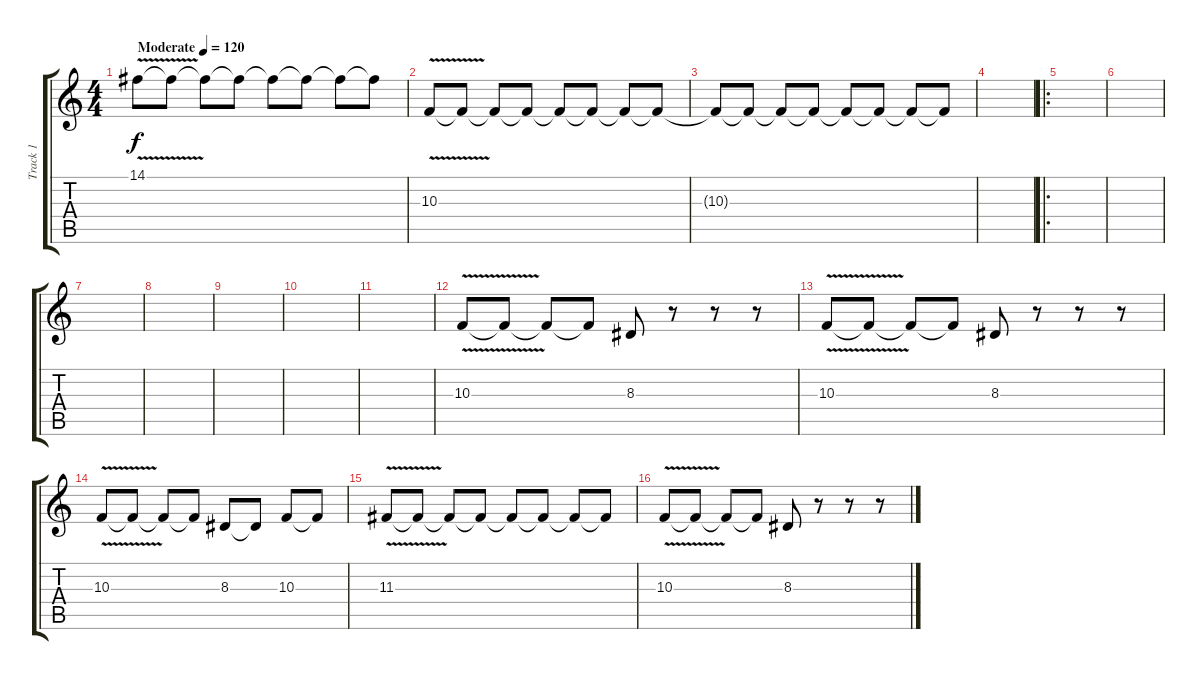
\track ("Track 1" "Track 1") {instrument viola}
\staff {score tabs}
\tuning (E4 B3 G3 D3 A2 E2) {hide}
\ts (4 4)
\tempo (120 "Moderate")
\clef g2
\ks c
14.1{v}.8{dy f instrument viola} 14.1{t}.8 14.1{t}.8 14.1{t}.8 14.1{t}.8 14.1{t}.8 14.1{t}.8 14.1{t}.8 |
10.3{v}.8 10.3{t}.8{volume 9} 10.3{t}.8 10.3{t}.8 10.3{t}.8 10.3{t}.8 10.3{t}.8 10.3{t}.8 |
10.3{t}.8 10.3{t}.8 10.3{t}.8 10.3{t}.8 10.3{t}.8 10.3{t}.8 10.3{t}.8 10.3{t}.8 |
|
\ro
|
|
|
|
|
|
|
10.3{v}.8{volume 16} 10.3{t}.8 10.3{t}.8 10.3{t}.8 8.3.8 r.8 r.8 r.8 |
10.3{v}.8 10.3{t}.8 10.3{t}.8 10.3{t}.8 8.3.8 r.8 r.8 r.8 |
10.3{v}.8 10.3{t}.8 10.3{t}.8 10.3{t}.8 8.3.8 8.3{t}.8 10.3.8 10.3{t}.8 |
11.3{v}.8 11.3{t}.8 11.3{t}.8 11.3{t}.8 11.3{t}.8 11.3{t}.8 11.3{t}.8 11.3{t}.8 |
10.3{v}.8 10.3{t}.8 10.3{t}.8 10.3{t}.8 8.3.8 r.8 r.8 r.8
